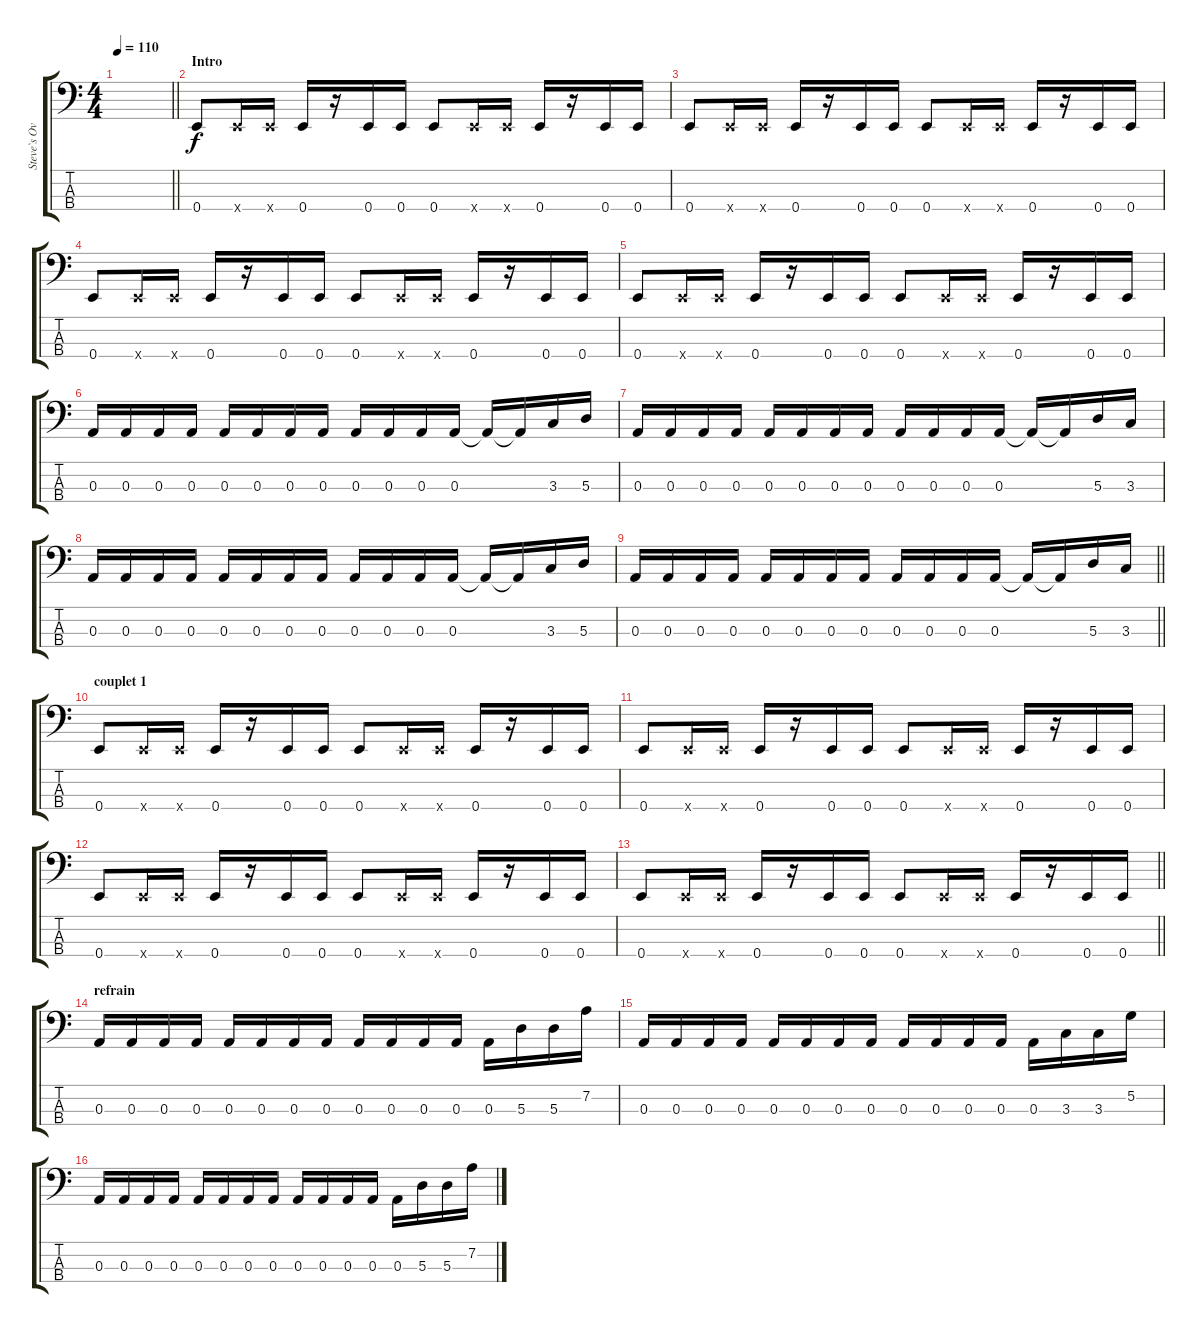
\track ("Steve`s Overdub " "Steve`s Ov") {instrument electricbasspick}
\staff {score tabs}
\tuning (G2 D2 A1 E1) {hide}
\ts (4 4)
\tempo 110
\clef f4
\barLineRight lightlight
\ks c
|
\section ("" "Intro")
0.4.8 0.4{x}.16 0.4{x}.16 0.4.16 r.16 0.4.16 0.4.16 0.4.8 0.4{x}.16 0.4{x}.16 0.4.16 r.16 0.4.16 0.4.16 |
0.4.8 0.4{x}.16 0.4{x}.16 0.4.16 r.16 0.4.16 0.4.16 0.4.8 0.4{x}.16 0.4{x}.16 0.4.16 r.16 0.4.16 0.4.16 |
0.4.8 0.4{x}.16 0.4{x}.16 0.4.16 r.16 0.4.16 0.4.16 0.4.8 0.4{x}.16 0.4{x}.16 0.4.16 r.16 0.4.16 0.4.16 |
0.4.8 0.4{x}.16 0.4{x}.16 0.4.16 r.16 0.4.16 0.4.16 0.4.8 0.4{x}.16 0.4{x}.16 0.4.16 r.16 0.4.16 0.4.16 |
0.3.16 0.3.16 0.3.16 0.3.16 0.3.16 0.3.16 0.3.16 0.3.16 0.3.16 0.3.16 0.3.16 0.3.16 0.3{t}.16 0.3{t}.16 3.3.16 5.3.16 |
0.3.16 0.3.16 0.3.16 0.3.16 0.3.16 0.3.16 0.3.16 0.3.16 0.3.16 0.3.16 0.3.16 0.3.16 0.3{t}.16 0.3{t}.16 5.3.16 3.3.16 |
0.3.16 0.3.16 0.3.16 0.3.16 0.3.16 0.3.16 0.3.16 0.3.16 0.3.16 0.3.16 0.3.16 0.3.16 0.3{t}.16 0.3{t}.16 3.3.16 5.3.16 |
\barLineRight lightlight
0.3.16 0.3.16 0.3.16 0.3.16 0.3.16 0.3.16 0.3.16 0.3.16 0.3.16 0.3.16 0.3.16 0.3.16 0.3{t}.16 0.3{t}.16 5.3.16 3.3.16 |
\section ("" "couplet 1")
0.4.8 0.4{x}.16 0.4{x}.16 0.4.16 r.16 0.4.16 0.4.16 0.4.8 0.4{x}.16 0.4{x}.16 0.4.16 r.16 0.4.16 0.4.16 |
0.4.8 0.4{x}.16 0.4{x}.16 0.4.16 r.16 0.4.16 0.4.16 0.4.8 0.4{x}.16 0.4{x}.16 0.4.16 r.16 0.4.16 0.4.16 |
0.4.8 0.4{x}.16 0.4{x}.16 0.4.16 r.16 0.4.16 0.4.16 0.4.8 0.4{x}.16 0.4{x}.16 0.4.16 r.16 0.4.16 0.4.16 |
\barLineRight lightlight
0.4.8 0.4{x}.16 0.4{x}.16 0.4.16 r.16 0.4.16 0.4.16 0.4.8 0.4{x}.16 0.4{x}.16 0.4.16 r.16 0.4.16 0.4.16 |
\section ("" "refrain")
0.3.16 0.3.16 0.3.16 0.3.16 0.3.16 0.3.16 0.3.16 0.3.16 0.3.16 0.3.16 0.3.16 0.3.16 0.3.16 5.3.16 5.3.16 7.2.16 |
0.3.16 0.3.16 0.3.16 0.3.16 0.3.16 0.3.16 0.3.16 0.3.16 0.3.16 0.3.16 0.3.16 0.3.16 0.3.16 3.3.16 3.3.16 5.2.16 |
0.3.16 0.3.16 0.3.16 0.3.16 0.3.16 0.3.16 0.3.16 0.3.16 0.3.16 0.3.16 0.3.16 0.3.16 0.3.16 5.3.16 5.3.16 7.2.16
